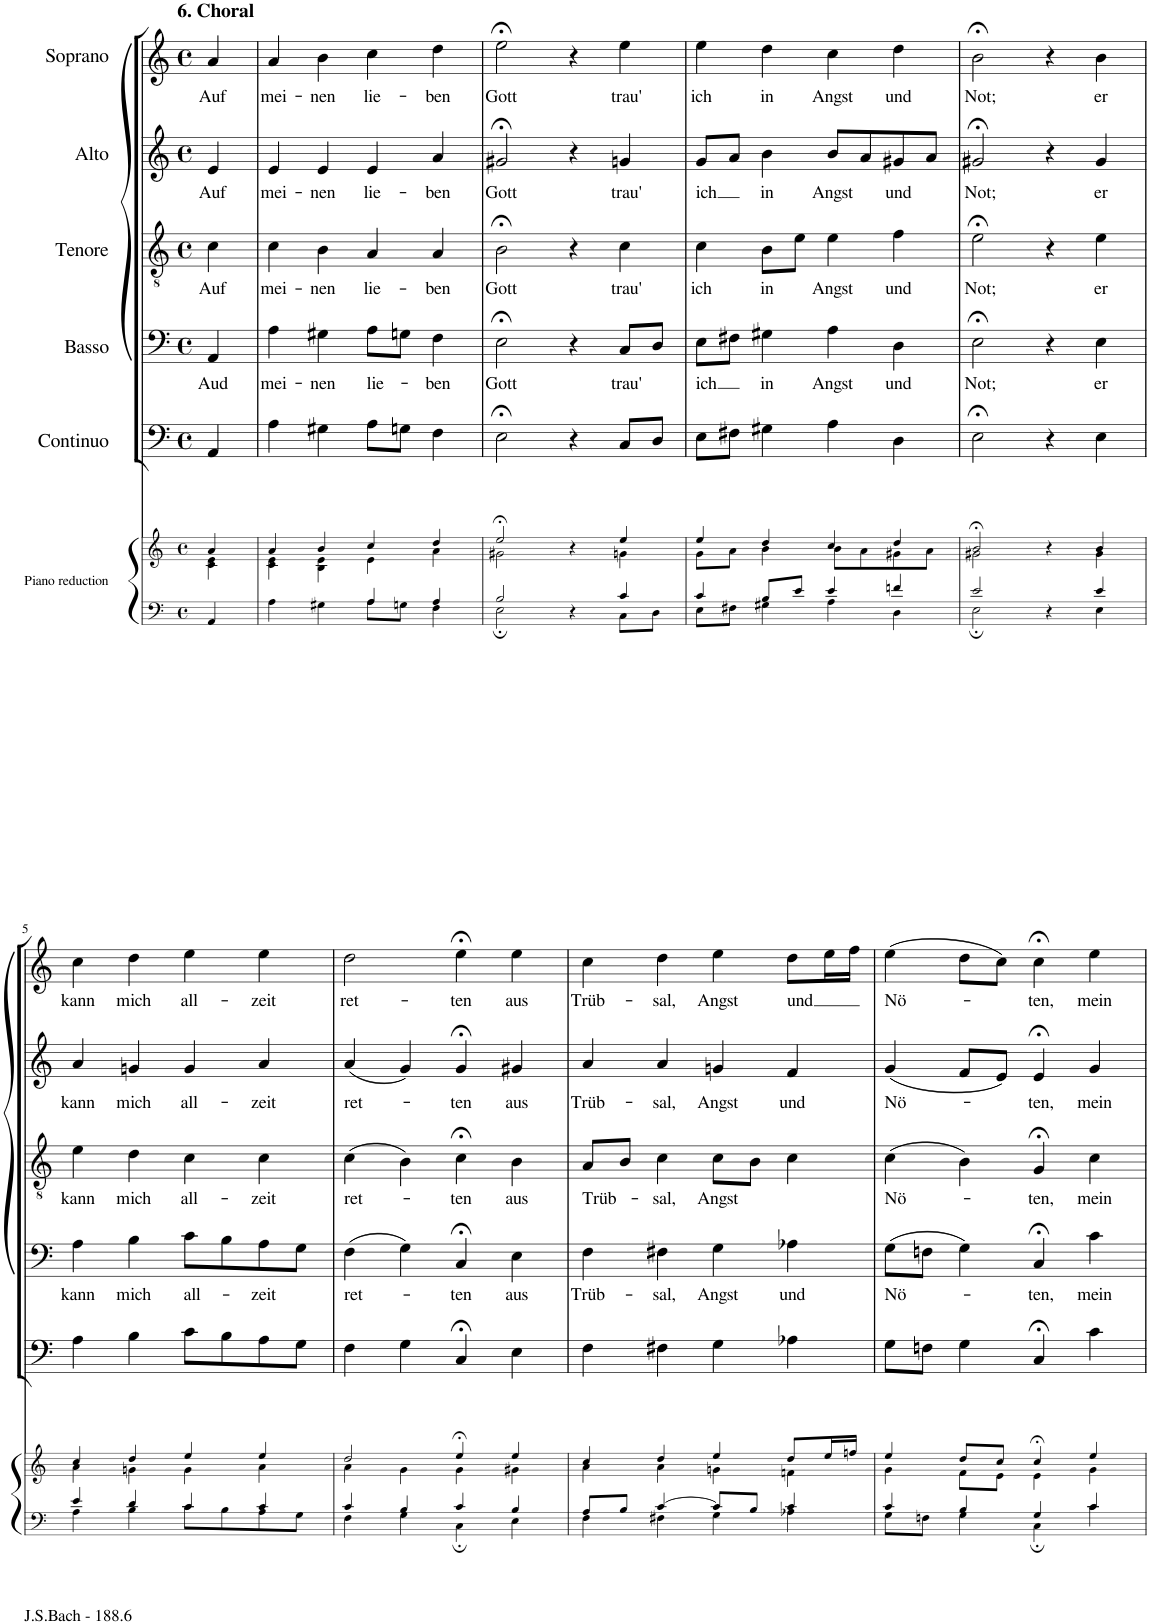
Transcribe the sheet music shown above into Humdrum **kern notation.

**kern	**kern	**kern	**kern	**text	**kern	**text	**kern	**text	**kern	**text
*part6	*part6	*part5	*part4	*part4	*part3	*part3	*part2	*part2	*part1	*part1
*staff7	*staff6	*staff5	*staff4	*staff4	*staff3	*staff3	*staff2	*staff2	*staff1	*staff1
*I"Piano reduction	*	*I"Continuo	*I"Basso	*	*I"Tenore	*	*I"Alto	*	*I"Soprano	*
*I'Pno	*	*	*	*	*	*	*	*	*	*
*stria5	*stria5	*	*	*	*	*	*	*	*	*
*clefF4	*clefG2	*clefF4	*clefF4	*	*clefGv2	*	*clefG2	*	*clefG2	*
*k[]	*k[]	*k[]	*k[]	*	*k[]	*	*k[]	*	*k[]	*
*M4/4	*M4/4	*M4/4	*M4/4	*	*M4/4	*	*M4/4	*	*M4/4	*
*met(c)	*met(c)	*met(c)	*met(c)	*	*met(c)	*	*met(c)	*	*met(c)	*
=	=	=	=	=	=	=	=	=	=	=
*	*^	*	*	*	*	*	*	*	*	*
!	!	!	!	!	!	!	!	!	!	!LO:TX:a:B:t=6. Choral	!
!	!	!	!	!	!LO:LY:b	!	!LO:LY:b	!	!LO:LY:b	!	!LO:LY:b
4AA/	4a/	4c\ 4e\	4AA/	4AA/	Aud	4c\	Auf	4e/	Auf	4a/	Auf
=1	=1	=1	=1	=1	=1	=1	=1	=1	=1	=1	=1
*^	*	*	*	*	*	*	*	*	*	*	*
!	!	!	!	!	!	!LO:LY:b	!	!LO:LY:b	!	!LO:LY:b	!	!LO:LY:b
2ryy	4A\	4a/	4c\ 4e\	4A\	4A\	mei-	4c\	mei-	4e/	mei-	4a/	mei-
!	!	!	!	!	!	!LO:LY:b	!	!LO:LY:b	!	!LO:LY:b	!	!LO:LY:b
.	4G#X\	4b/	4B\ 4e\	4G#X\	4G#X\	-nen	4B\	-nen	4e/	-nen	4b\	-nen
!	!	!	!	!	!	!LO:LY:b	!	!LO:LY:b	!	!LO:LY:b	!	!LO:LY:b
4A/	8A\L	4cc/	4e\	8A\L	8A\L	lie-	4A/	lie-	4e/	lie-	4cc\	lie-
.	8Gn\J	.	.	8Gn\J	8Gn\J	.	.	.	.	.	.	.
!	!	!	!	!	!	!LO:LY:b	!	!LO:LY:b	!	!LO:LY:b	!	!LO:LY:b
4A/	4F\	4dd/	4a\	4F\	4F\	-ben	4A/	-ben	4a/	-ben	4dd\	-ben
=2	=2	=2	=2	=2	=2	=2	=2	=2	=2	=2	=2	=2
!	!	!	!	!	!	!LO:LY:b	!	!LO:LY:b	!	!LO:LY:b	!	!LO:LY:b
2B/	2E;\	2ee;</	2g#X\	2E;<\	2E;<\	Gott	2B;<\	Gott	2g#X;</	Gott	2ee;<\	Gott
4r	4ryy	4r	4ryy	4r	4r	.	4r	.	4r	.	4r	.
!	!	!	!	!	!	!LO:LY:b	!	!LO:LY:b	!	!LO:LY:b	!	!LO:LY:b
4c/	8C\L	4ee/	4gn\	8C/L	8C/L	trau'	4c\	trau'	4gn/	trau'	4ee\	trau'
.	8D\J	.	.	8D/J	8D/J	.	.	.	.	.	.	.
=3	=3	=3	=3	=3	=3	=3	=3	=3	=3	=3	=3	=3
!	!	!	!	!	!	!LO:LY:b	!	!LO:LY:b	!	!LO:LY:b	!	!LO:LY:b
4c/	8E\L	4ee/	8g\L	8E\L	8E\L	ich	4c\	ich	8g/L	ich	4ee\	ich
.	8F#X\J	.	8a\J	8F#X\J	8F#X\J	.	.	.	8a/J	.	.	.
!	!	!	!	!	!	!LO:LY:b	!	!LO:LY:b	!	!LO:LY:b	!	!LO:LY:b
8B/L	4G#X\	4dd/	4b\	4G#X\	4G#X\	in	8B\L	in	4b\	in	4dd\	in
8e/J	.	.	.	.	.	.	8e\J	.	.	.	.	.
!	!	!	!	!	!	!LO:LY:b	!	!LO:LY:b	!	!LO:LY:b	!	!LO:LY:b
4e/	4A\	4cc/	8b\L	4A\	4A\	Angst	4e\	Angst	8b/L	Angst	4cc\	Angst
.	.	.	8a\	.	.	.	.	.	8a/	.	.	.
!	!	!	!	!	!	!LO:LY:b	!	!LO:LY:b	!	!LO:LY:b	!	!LO:LY:b
4fn/	4D\	4dd/	8g#X\	4D\	4D\	und	4f\	und	8g#X/	und	4dd\	und
.	.	.	8a\J	.	.	.	.	.	8a/J	.	.	.
=4	=4	=4	=4	=4	=4	=4	=4	=4	=4	=4	=4	=4
!	!	!	!	!	!	!LO:LY:b	!	!LO:LY:b	!	!LO:LY:b	!	!LO:LY:b
2e/	2E;\	2b;</	2g#X\	2E;<\	2E;<\	Not;	2e;<\	Not;	2g#X;</	Not;	2b;<\	Not;
4r	4ryy	4r	4ryy	4r	4r	.	4r	.	4r	.	4r	.
!	!	!	!	!	!	!LO:LY:b	!	!LO:LY:b	!	!LO:LY:b	!	!LO:LY:b
4e/	4E\	4b/	4g#\	4E\	4E\	er	4e\	er	4g#/	er	4b\	er
!!LO:LB:g=z
=5	=5	=5	=5	=5	=5	=5	=5	=5	=5	=5	=5	=5
!	!	!	!	!	!	!LO:LY:b	!	!LO:LY:b	!	!LO:LY:b	!	!LO:LY:b
4e/	4A\	4cc/	4a\	4A\	4A\	kann	4e\	kann	4a/	kann	4cc\	kann
!	!	!	!	!	!	!LO:LY:b	!	!LO:LY:b	!	!LO:LY:b	!	!LO:LY:b
4d/	4B\	4dd/	4gn\	4B\	4B\	mich	4d\	mich	4gn/	mich	4dd\	mich
!	!	!	!	!	!	!LO:LY:b	!	!LO:LY:b	!	!LO:LY:b	!	!LO:LY:b
4c/	8c\L	4ee/	4g\	8c\L	8c\L	all-	4c\	all-	4g/	all-	4ee\	all-
.	8B\	.	.	8B\	8B\	.	.	.	.	.	.	.
!	!	!	!	!	!	!LO:LY:b	!	!LO:LY:b	!	!LO:LY:b	!	!LO:LY:b
4c/	8A\	4ee/	4a\	8A\	8A\	-zeit	4c\	-zeit	4a/	-zeit	4ee\	-zeit
.	8G\J	.	.	8G\J	8G\J	.	.	.	.	.	.	.
=6	=6	=6	=6	=6	=6	=6	=6	=6	=6	=6	=6	=6
!	!	!	!	!	!	!LO:LY:b	!	!LO:LY:b	!	!LO:LY:b	!	!LO:LY:b
4c/	4F\	2dd/	4a\	4F\	(4F\	ret-	(4c\	ret-	(4a/	ret-	2dd\	ret-
4B/	4G\	.	4g\	4G\	4G\)	.	4B\)	.	4g/)	.	.	.
!	!	!	!	!	!	!LO:LY:b	!	!LO:LY:b	!	!LO:LY:b	!	!LO:LY:b
4c/	4C;\	4ee;</	4g\	4C;</	4C;</	-ten	4c;<\	-ten	4g;</	-ten	4ee;<\	-ten
!	!	!	!	!	!	!LO:LY:b	!	!LO:LY:b	!	!LO:LY:b	!	!LO:LY:b
4B/	4E\	4ee/	4g#X\	4E\	4E\	aus	4B\	aus	4g#X/	aus	4ee\	aus
=7	=7	=7	=7	=7	=7	=7	=7	=7	=7	=7	=7	=7
!	!	!	!	!	!	!LO:LY:b	!	!LO:LY:b	!	!LO:LY:b	!	!LO:LY:b
8A/L	4F\	4cc/	4a\	4F\	4F\	Trüb-	8A/L	Trüb-	4a/	Trüb-	4cc\	Trüb-
8B/J	.	.	.	.	.	.	8B/J	.	.	.	.	.
!	!	!	!	!	!	!LO:LY:b	!	!LO:LY:b	!	!LO:LY:b	!	!LO:LY:b
[4c/	4F#X\	4dd/	4a\	4F#X\	4F#X\	-sal,	4c\	-sal,	4a/	-sal,	4dd\	-sal,
!	!	!	!	!	!	!LO:LY:b	!	!LO:LY:b	!	!LO:LY:b	!	!LO:LY:b
8c/L]	4G\	4ee/	4gn\	4G\	4G\	Angst	8c\L	Angst	4gn/	Angst	4ee\	Angst
8B/J	.	.	.	.	.	.	8B\J	.	.	.	.	.
!	!	!	!	!	!	!LO:LY:b	!	!	!	!LO:LY:b	!	!LO:LY:b
4c/	4A-X\	8dd/L	4fn\	4A-X\	4A-X\	und	4c\	.	4f/	und	8dd\L	und
.	.	16ee/L	.	.	.	.	.	.	.	.	16ee\L	.
.	.	16ffn/JJ	.	.	.	.	.	.	.	.	16ff\JJ	.
=8	=8	=8	=8	=8	=8	=8	=8	=8	=8	=8	=8	=8
!	!	!	!	!	!	!LO:LY:b	!	!LO:LY:b	!	!LO:LY:b	!	!LO:LY:b
4c/	8G\L	4ee/	4g\	8G\L	(8G\L	Nö-	(4c\	Nö-	(4g/	Nö-	(4ee\	Nö-
.	8Fn\J	.	.	8Fn\J	8Fn\J	.	.	.	.	.	.	.
4B/	4G\	8dd/L	8f\L	4G\	4G\)	.	4B\)	.	8f/L	.	8dd\L	.
.	.	8cc/J	8e\J	.	.	.	.	.	8e/J)	.	8cc\J)	.
!	!	!	!	!	!	!LO:LY:b	!	!LO:LY:b	!	!LO:LY:b	!	!LO:LY:b
4G/	4C;\	4cc;</	4e\	4C;</	4C;</	-ten,	4G;</	-ten,	4e;</	-ten,	4cc;<\	-ten,
!	!	!	!	!	!	!LO:LY:b	!	!LO:LY:b	!	!LO:LY:b	!	!LO:LY:b
4c/	4c\	4ee/	4g\	4c\	4c\	mein	4c\	mein	4g/	mein	4ee\	mein
*v	*v	*	*	*	*	*	*	*	*	*	*	*
*	*v	*v	*	*	*	*	*	*	*	*	*
=	=	=	=	=	=	=	=	=	=	=
*-	*-	*-	*-	*-	*-	*-	*-	*-	*-	*-
